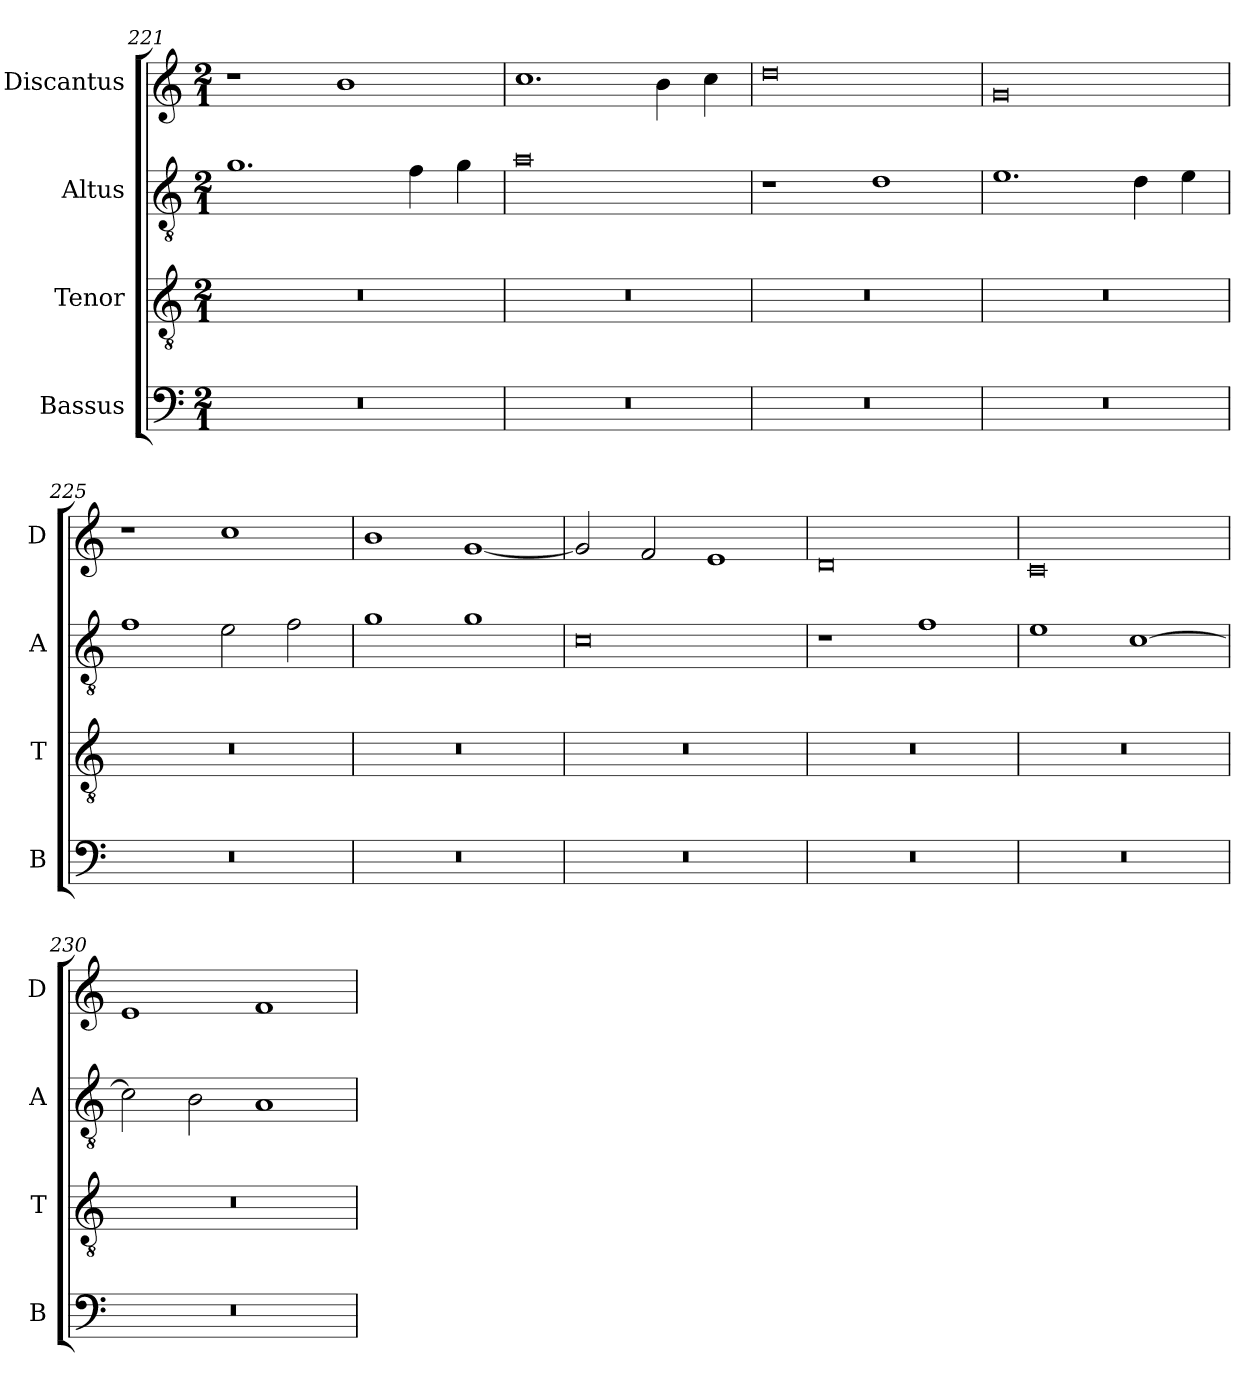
**kern	**kern	**kern	**kern
*part4	*part3	*part2	*part1
*staff4	*staff3	*staff2	*staff1
*I"Bassus	*I"Tenor	*I"Altus	*I"Discantus
*I'B	*I'T	*I'A	*I'D
*clefF4	*clefGv2	*clefGv2	*clefG2
*k[]	*k[]	*k[]	*k[]
*M2/1	*M2/1	*M2/1	*M2/1
=221	=221	=221	=221
0r	0r	1.g	1r
.	.	.	1b
.	.	4f	.
.	.	4g	.
=222	=222	=222	=222
0r	0r	0a	1.cc
.	.	.	4b
.	.	.	4cc
=223	=223	=223	=223
0r	0r	1r	0dd
.	.	1d	.
=224	=224	=224	=224
0r	0r	1.e	0g
.	.	4d	.
.	.	4e	.
=225	=225	=225	=225
0r	0r	1f	1r
.	.	2e	1cc
.	.	2f	.
=226	=226	=226	=226
0r	0r	1g	1b
.	.	1g	[1g
=227	=227	=227	=227
0r	0r	0c	2g]
.	.	.	2f
.	.	.	1e
=228	=228	=228	=228
0r	0r	1r	0d
.	.	1f	.
=229	=229	=229	=229
0r	0r	1e	0c
.	.	[1c	.
=230	=230	=230	=230
0r	0r	2c]	1e
.	.	2B	.
.	.	1A	1f
=	=	=	=
*-	*-	*-	*-
